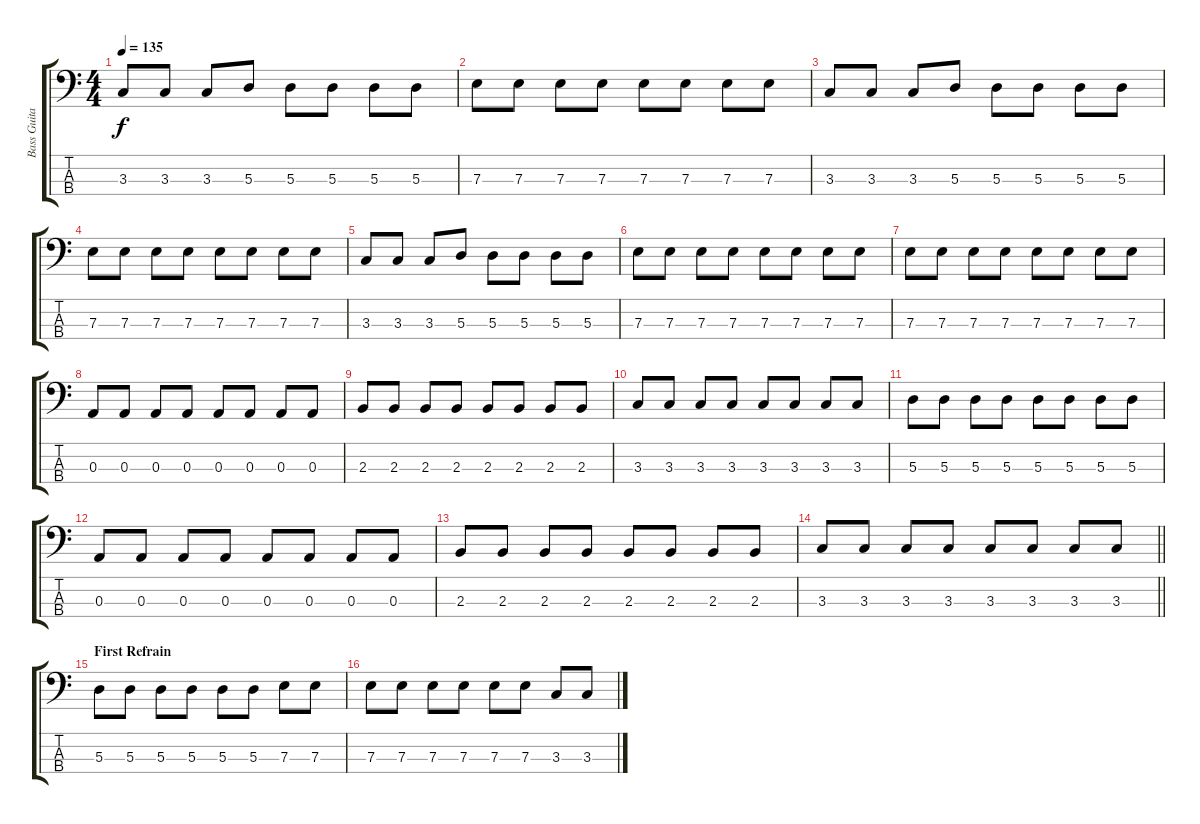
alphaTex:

\track ("Bass Guitar" "Bass Guita") {instrument electricbassfinger}
\staff {score tabs}
\tuning (G2 D2 A1 E1) {hide}
\ts (4 4)
\tempo 135
\clef f4
\ks c
3.3.8{dy f} 3.3.8 3.3.8 5.3.8 5.3.8 5.3.8 5.3.8 5.3.8 |
7.3.8 7.3.8 7.3.8 7.3.8 7.3.8 7.3.8 7.3.8 7.3.8 |
3.3.8 3.3.8 3.3.8 5.3.8 5.3.8 5.3.8 5.3.8 5.3.8 |
7.3.8 7.3.8 7.3.8 7.3.8 7.3.8 7.3.8 7.3.8 7.3.8 |
3.3.8 3.3.8 3.3.8 5.3.8 5.3.8 5.3.8 5.3.8 5.3.8 |
7.3.8 7.3.8 7.3.8 7.3.8 7.3.8 7.3.8 7.3.8 7.3.8 |
7.3.8 7.3.8 7.3.8 7.3.8 7.3.8 7.3.8 7.3.8 7.3.8 |
0.3.8 0.3.8 0.3.8 0.3.8 0.3.8 0.3.8 0.3.8 0.3.8 |
2.3.8 2.3.8 2.3.8 2.3.8 2.3.8 2.3.8 2.3.8 2.3.8 |
3.3.8 3.3.8 3.3.8 3.3.8 3.3.8 3.3.8 3.3.8 3.3.8 |
5.3.8 5.3.8 5.3.8 5.3.8 5.3.8 5.3.8 5.3.8 5.3.8 |
0.3.8 0.3.8 0.3.8 0.3.8 0.3.8 0.3.8 0.3.8 0.3.8 |
2.3.8 2.3.8 2.3.8 2.3.8 2.3.8 2.3.8 2.3.8 2.3.8 |
\barLineRight lightlight
3.3.8 3.3.8 3.3.8 3.3.8 3.3.8 3.3.8 3.3.8 3.3.8 |
\section ("" "First Refrain")
5.3.8 5.3.8 5.3.8 5.3.8 5.3.8 5.3.8 7.3.8 7.3.8 |
7.3.8 7.3.8 7.3.8 7.3.8 7.3.8 7.3.8 3.3.8 3.3.8
